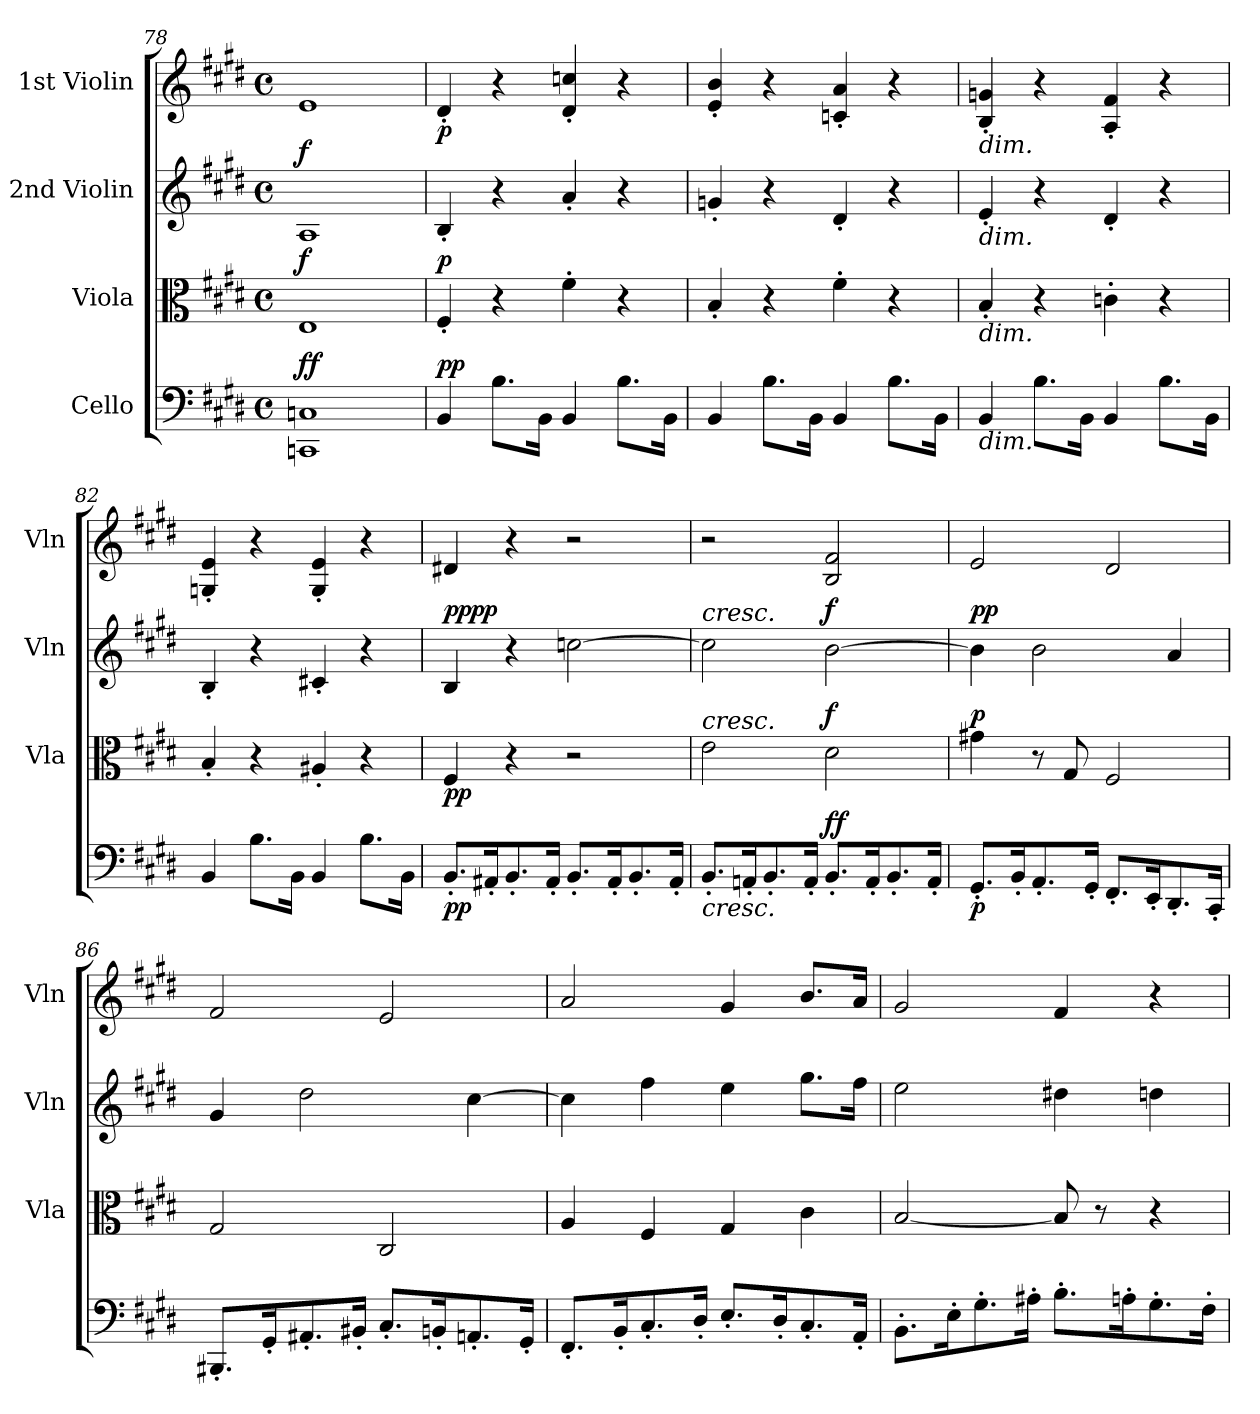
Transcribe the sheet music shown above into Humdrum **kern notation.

**kern	**dynam	**kern	**dynam	**kern	**dynam	**kern	**dynam
*part4	*part4	*part3	*part3	*part2	*part2	*part1	*part1
*staff4	*staff4	*staff3	*staff3	*staff2	*staff2	*staff1	*staff1
*I"Cello	*	*I"Viola	*	*I"2nd Violin	*	*I"1st Violin	*
*	*	*I'Vla	*	*I'Vln	*	*I'Vln	*
*clefF4	*	*clefC3	*	*clefG2	*	*clefG2	*
*k[f#c#g#d#]	*	*k[f#c#g#d#]	*	*k[f#c#g#d#]	*	*k[f#c#g#d#]	*
*M4/4	*	*M4/4	*	*M4/4	*	*M4/4	*
*met(c)	*	*met(c)	*	*met(c)	*	*met(c)	*
=78	=78	=78	=78	=78	=78	=78	=78
!	!LO:DY:b	!	!	!	!	!	!
!	!LO:DY:n=1:a	!	!LO:DY:a	!	!LO:DY:a	!	!
1CCn 1Cn	f f	1E	f	1A	f	1e	.
=79	=79	=79	=79	=79	=79	=79	=79
!	!LO:DY:b	!	!	!	!	!	!
!	!LO:DY:n=1:a	!	!LO:DY:a	!	!	!	!LO:DY:b
4BB/	p p	4F#'/	p	4B'/	.	4d#'/	p
8.B\L	.	4r	.	4r	.	4r	.
16BB\Jk	.	.	.	.	.	.	.
4BB/	.	4f#'\	.	4a'/	.	4d#/' 4ccn/'	.
8.B\L	.	4r	.	4r	.	4r	.
16BB\Jk	.	.	.	.	.	.	.
=80	=80	=80	=80	=80	=80	=80	=80
4BB/	.	4B'/	.	4gn'/	.	4e/' 4b/'	.
8.B\L	.	4r	.	4r	.	4r	.
16BB\Jk	.	.	.	.	.	.	.
4BB/	.	4f#'\	.	4d#'/	.	4cn/' 4a/'	.
8.B\L	.	4r	.	4r	.	4r	.
16BB\Jk	.	.	.	.	.	.	.
=81	=81	=81	=81	=81	=81	=81	=81
!	!	!	!	!	!	!LO:TX:b:i:t=dim.	!
!	!	!	!	!LO:TX:b:i:t=dim.	!	!	!
!	!	!LO:TX:b:i:t=dim.	!	!	!	!	!
!LO:TX:b:i:t=dim.	!	!	!	!	!	!	!
4BB/	.	4B'/	.	4e'/	.	4B/' 4gn/'	.
8.B\L	.	4r	.	4r	.	4r	.
16BB\Jk	.	.	.	.	.	.	.
4BB/	.	4cn'\	.	4d#'/	.	4A/' 4f#/'	.
8.B\L	.	4r	.	4r	.	4r	.
16BB\Jk	.	.	.	.	.	.	.
=82	=82	=82	=82	=82	=82	=82	=82
4BB/	.	4B'/	.	4B'/	.	4Gn/' 4e/'	.
8.B\L	.	4r	.	4r	.	4r	.
16BB\Jk	.	.	.	.	.	.	.
4BB/	.	4A#X'/	.	4c#X'/	.	4G/' 4e/'	.
8.B\L	.	4r	.	4r	.	4r	.
16BB\Jk	.	.	.	.	.	.	.
=83	=83	=83	=83	=83	=83	=83	=83
!	!LO:DY:b	!	!LO:DY:b	!	!LO:DY:b	!	!
!	!	!	!	!	!LO:DY:n=1:a	!	!
8.BB'/L	pp	4F#/	pp	4B/	pp pp	4d#X/	.
16AA#X'/K	.	.	.	.	.	.	.
8.BB'/	.	4r	.	4r	.	4r	.
16AA#'/Jk	.	.	.	.	.	.	.
8.BB'/L	.	2r	.	[2ccn\	.	2r	.
16AA#'/K	.	.	.	.	.	.	.
8.BB'/	.	.	.	.	.	.	.
16AA#'/Jk	.	.	.	.	.	.	.
=84	=84	=84	=84	=84	=84	=84	=84
!	!	!	!	!LO:TX:a:i:t=cresc.	!	!	!
!	!	!LO:TX:a:i:t=cresc.	!	!	!	!	!
!LO:TX:b:i:t=cresc.	!	!	!	!	!	!	!
8.BB'/L	.	2e\	.	2cc\]	.	2r	.
16AAn'/K	.	.	.	.	.	.	.
8.BB'/	.	.	.	.	.	.	.
16AA'/Jk	.	.	.	.	.	.	.
!	!LO:DY:b	!	!	!	!	!	!
!	!LO:DY:n=1:a	!	!LO:DY:a	!	!LO:DY:a	!	!
8.BB'/L	f f	2d#\	f	[2b\	f	2B/ 2f#/	.
16AA'/K	.	.	.	.	.	.	.
8.BB'/	.	.	.	.	.	.	.
16AA'/Jk	.	.	.	.	.	.	.
=85	=85	=85	=85	=85	=85	=85	=85
!	!LO:DY:b	!	!LO:DY:a	!	!LO:DY:a	!	!
!	!	!	!	!	!LO:DY:n=1:a	!	!
8.GG#'/L	p	4g#X\	p	4b\]	p p	2e/	.
16BB'/K	.	.	.	.	.	.	.
8.AA'/	.	8r	.	2b\	.	.	.
.	.	8G#/	.	.	.	.	.
16GG#'/Jk	.	.	.	.	.	.	.
8.FF#'/L	.	2F#/	.	.	.	2d#/	.
16EE'/K	.	.	.	.	.	.	.
8.DD#'/	.	.	.	4a/	.	.	.
16CC#'/Jk	.	.	.	.	.	.	.
=86	=86	=86	=86	=86	=86	=86	=86
8.BBB#X'/L	.	2G#/	.	4g#/	.	2f#/	.
16GG#'/K	.	.	.	.	.	.	.
8.AA#X'/	.	.	.	2dd#\	.	.	.
16BB#X'/Jk	.	.	.	.	.	.	.
8.C#'/L	.	2C#/	.	.	.	2e/	.
16BBn'/K	.	.	.	.	.	.	.
8.AAn'/	.	.	.	[4cc#\	.	.	.
16GG#'/Jk	.	.	.	.	.	.	.
=87	=87	=87	=87	=87	=87	=87	=87
8.FF#'/L	.	4A/	.	4cc#\]	.	2a/	.
16BB'/K	.	.	.	.	.	.	.
8.C#'/	.	4F#/	.	4ff#\	.	.	.
16D#'/Jk	.	.	.	.	.	.	.
8.E'/L	.	4G#/	.	4ee\	.	4g#/	.
16D#'/K	.	.	.	.	.	.	.
8.C#'/	.	4c#\	.	8.gg#\L	.	8.b/L	.
16AA'/Jk	.	.	.	16ff#\Jk	.	16a/Jk	.
=88	=88	=88	=88	=88	=88	=88	=88
8.BB'\L	.	[2B/	.	2ee\	.	2g#/	.
16E'\K	.	.	.	.	.	.	.
8.G#'\	.	.	.	.	.	.	.
16A#X'\Jk	.	.	.	.	.	.	.
8.B'\L	.	8B/]	.	4dd#X\	.	4f#/	.
.	.	8r	.	.	.	.	.
16An'\K	.	.	.	.	.	.	.
8.G#'\	.	4r	.	4ddn\	.	4r	.
16F#'\Jk	.	.	.	.	.	.	.
=	=	=	=	=	=	=	=
*-	*-	*-	*-	*-	*-	*-	*-
